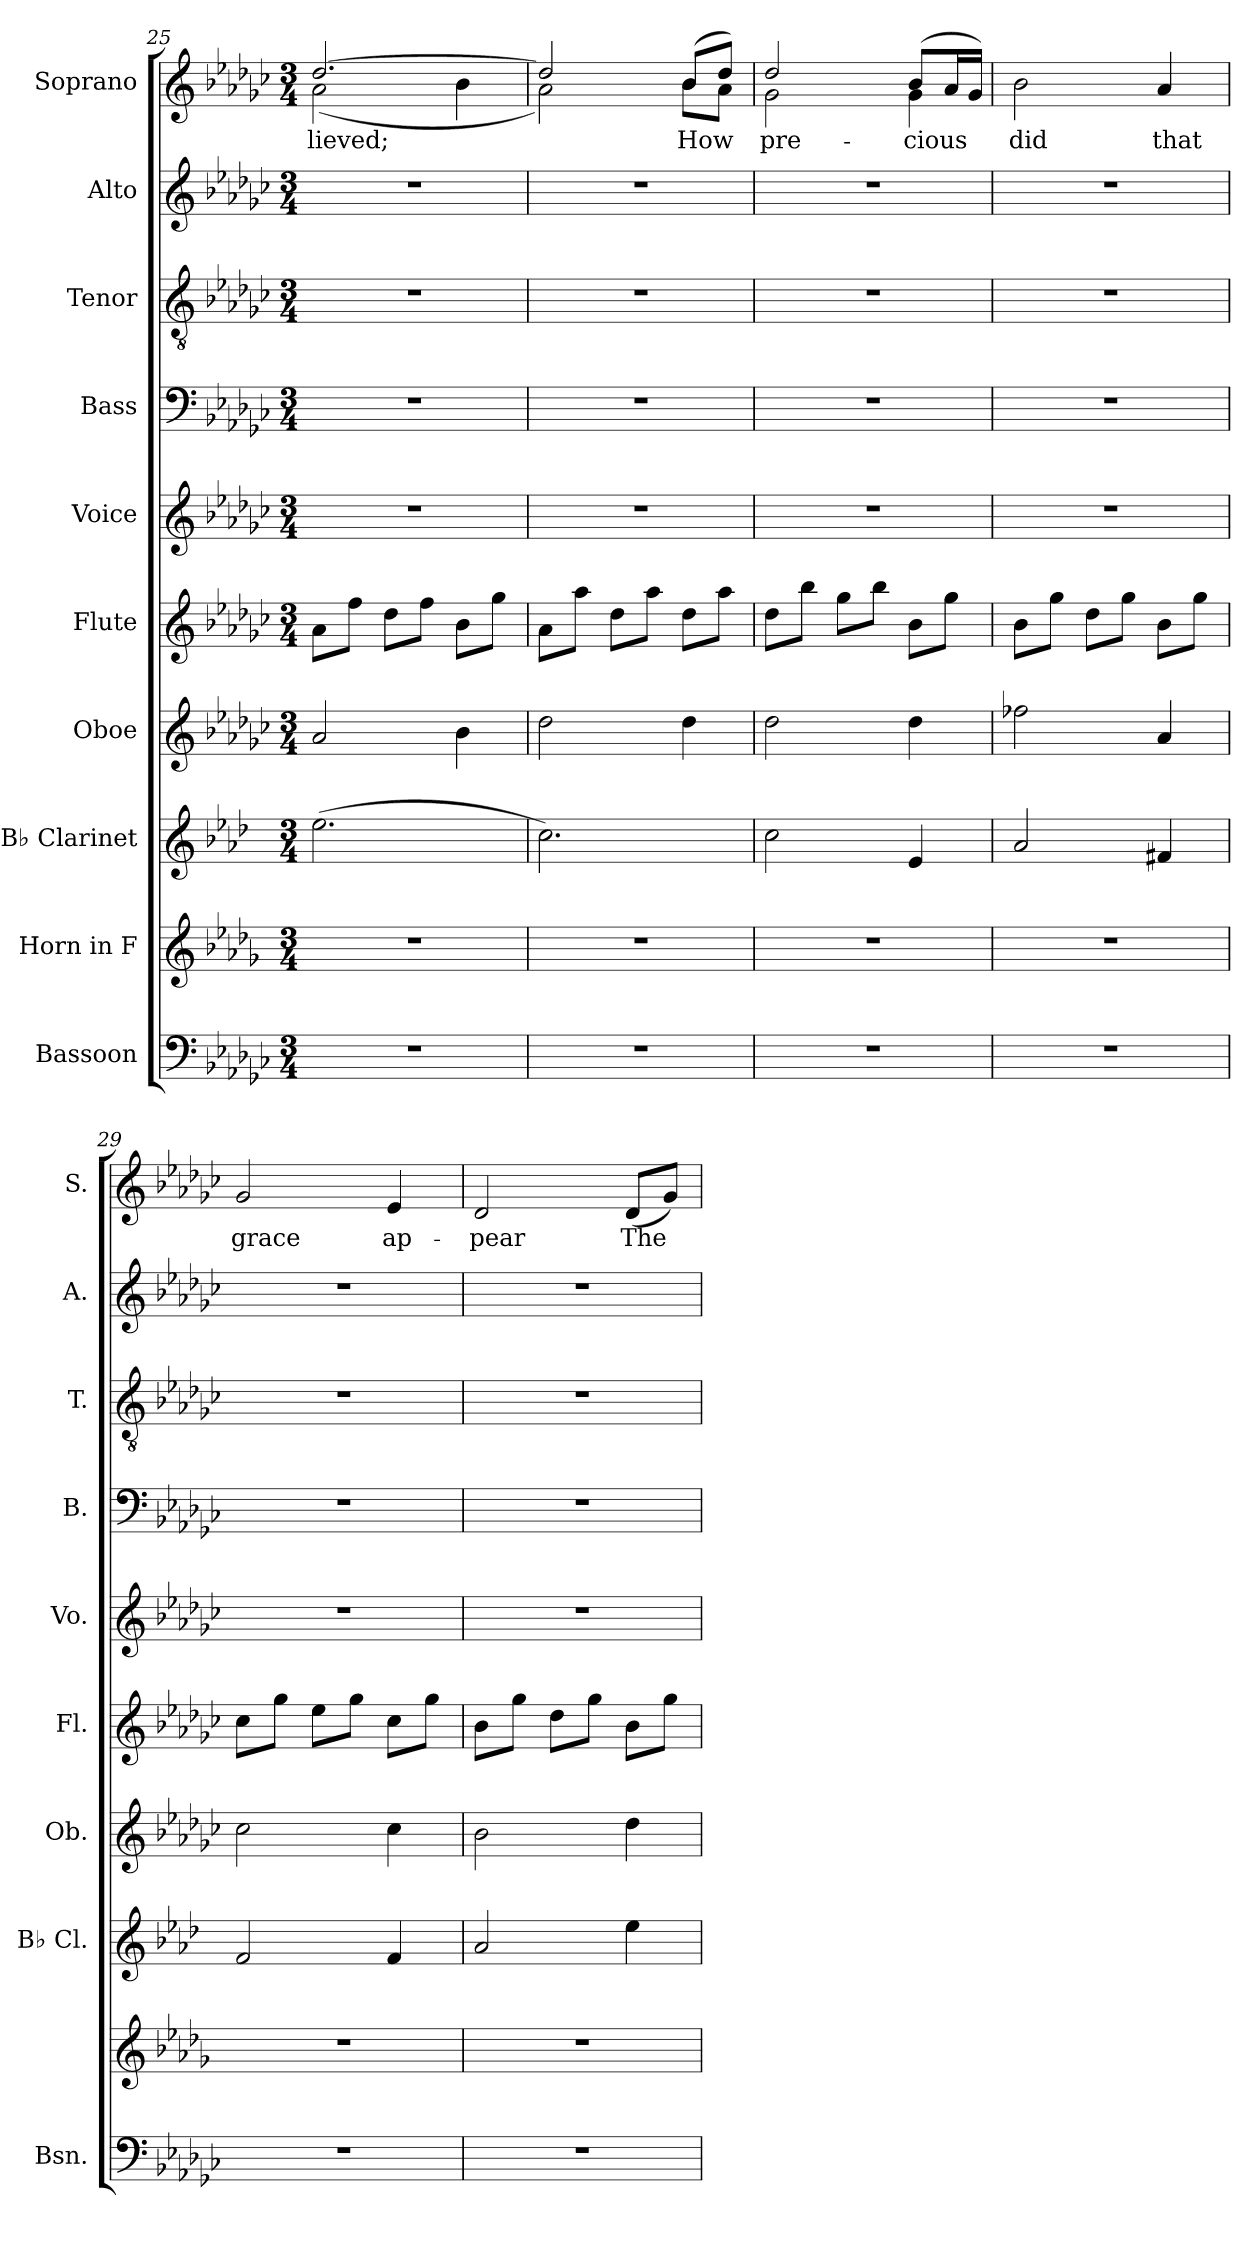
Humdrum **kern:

**kern	**kern	**kern	**kern	**kern	**kern	**kern	**kern	**kern	**kern	**text
*part10	*part9	*part8	*part7	*part6	*part5	*part4	*part3	*part2	*part1	*part1
*staff10	*staff9	*staff8	*staff7	*staff6	*staff5	*staff4	*staff3	*staff2	*staff1	*staff1
*I"Bassoon	*I"Horn in F	*I"B♭ Clarinet	*I"Oboe	*I"Flute	*I"Voice	*I"Bass	*I"Tenor	*I"Alto	*I"Soprano	*
*I'Bsn.	*	*I'B♭ Cl.	*I'Ob.	*I'Fl.	*I'Vo.	*I'B.	*I'T.	*I'A.	*I'S.	*
*clefF4	*clefG2	*clefG2	*clefG2	*clefG2	*clefG2	*clefF4	*clefGv2	*clefG2	*clefG2	*
*	*ITrd4c7	*ITrd1c2	*	*	*	*	*	*	*	*
*k[b-e-a-d-g-c-]	*k[b-e-a-d-g-c-]	*k[b-e-a-d-g-c-]	*k[b-e-a-d-g-c-]	*k[b-e-a-d-g-c-]	*k[b-e-a-d-g-c-]	*k[b-e-a-d-g-c-]	*k[b-e-a-d-g-c-]	*k[b-e-a-d-g-c-]	*k[b-e-a-d-g-c-]	*
*M3/4	*M3/4	*M3/4	*M3/4	*M3/4	*M3/4	*M3/4	*M3/4	*M3/4	*M3/4	*
=25	=25	=25	=25	=25	=25	=25	=25	=25	=25	=25
*	*	*	*	*	*	*	*	*	*^	*
2.r	2.r	(2.dd-\	2a-/	8a-\L	2.r	2.r	2.r	2.r	[2.dd-/	(2a-\	-lieved;
.	.	.	.	8ff\J	.	.	.	.	.	.	.
.	.	.	.	8dd-\L	.	.	.	.	.	.	.
.	.	.	.	8ff\J	.	.	.	.	.	.	.
.	.	.	4b-\	8b-\L	.	.	.	.	.	4b-\	.
.	.	.	.	8gg-\J	.	.	.	.	.	.	.
=26	=26	=26	=26	=26	=26	=26	=26	=26	=26	=26	=26
2.r	2.r	2.b-\)	2dd-\	8a-\L	2.r	2.r	2.r	2.r	2dd-/]	2a-\)	.
.	.	.	.	8aa-\J	.	.	.	.	.	.	.
.	.	.	.	8dd-\L	.	.	.	.	.	.	.
.	.	.	.	8aa-\J	.	.	.	.	.	.	.
.	.	.	4dd-\	8dd-\L	.	.	.	.	(8b-/L	8b-\L	How
.	.	.	.	8aa-\J	.	.	.	.	8dd-/J)	8a-\J	.
=27	=27	=27	=27	=27	=27	=27	=27	=27	=27	=27	=27
2.r	2.r	2b-\	2dd-\	8dd-\L	2.r	2.r	2.r	2.r	2dd-/	2g-\	pre-
.	.	.	.	8bb-\J	.	.	.	.	.	.	.
.	.	.	.	8gg-\L	.	.	.	.	.	.	.
.	.	.	.	8bb-\J	.	.	.	.	.	.	.
.	.	4d-/	4dd-\	8b-\L	.	.	.	.	(8b-/L	4g-\	-cious
.	.	.	.	8gg-\J	.	.	.	.	16a-/L	.	.
.	.	.	.	.	.	.	.	.	16g-/JJ)	.	.
*	*	*	*	*	*	*	*	*	*v	*v	*
!!LO:LB:g=z
=28	=28	=28	=28	=28	=28	=28	=28	=28	=28	=28
2.r	2.r	2g-/	2ff-X\	8b-\L	2.r	2.r	2.r	2.r	2b-\	did
.	.	.	.	8gg-\J	.	.	.	.	.	.
.	.	.	.	8dd-\L	.	.	.	.	.	.
.	.	.	.	8gg-\J	.	.	.	.	.	.
.	.	4en/	4a-/	8b-\L	.	.	.	.	4a-/	that
.	.	.	.	8gg-\J	.	.	.	.	.	.
=29	=29	=29	=29	=29	=29	=29	=29	=29	=29	=29
2.r	2.r	2e-/	2cc-\	8cc-\L	2.r	2.r	2.r	2.r	2g-/	grace
.	.	.	.	8gg-\J	.	.	.	.	.	.
.	.	.	.	8ee-\L	.	.	.	.	.	.
.	.	.	.	8gg-\J	.	.	.	.	.	.
.	.	4e-/	4cc-\	8cc-\L	.	.	.	.	4e-/	ap-
.	.	.	.	8gg-\J	.	.	.	.	.	.
=30	=30	=30	=30	=30	=30	=30	=30	=30	=30	=30
2.r	2.r	2g-/	2b-\	8b-\L	2.r	2.r	2.r	2.r	2d-/	-pear
.	.	.	.	8gg-\J	.	.	.	.	.	.
.	.	.	.	8dd-\L	.	.	.	.	.	.
.	.	.	.	8gg-\J	.	.	.	.	.	.
.	.	4dd-\	4dd-\	8b-\L	.	.	.	.	(8d-/L	The
.	.	.	.	8gg-\J	.	.	.	.	8g-/J)	.
=	=	=	=	=	=	=	=	=	=	=
*-	*-	*-	*-	*-	*-	*-	*-	*-	*-	*-
